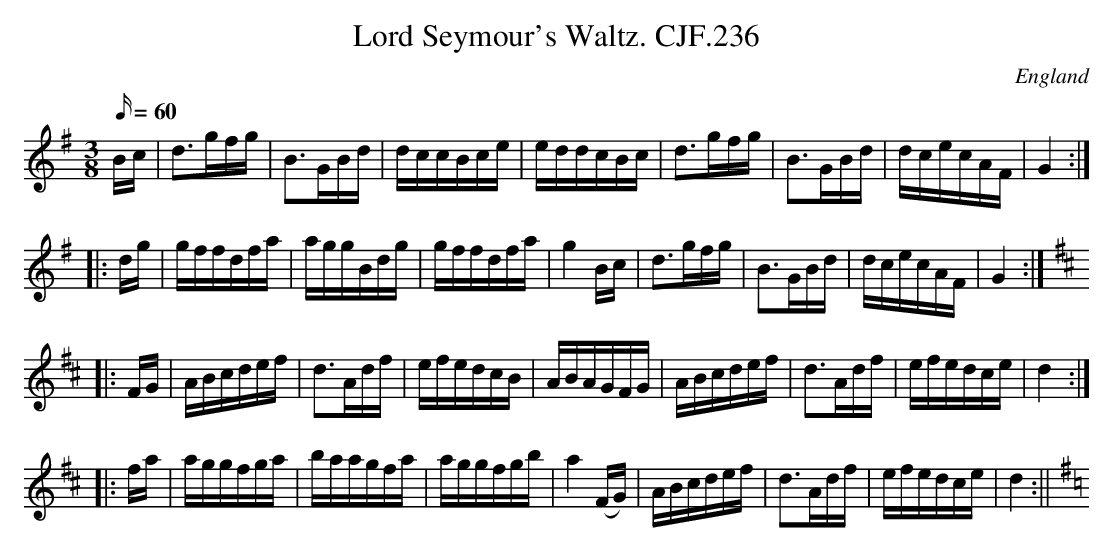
X:1
T:Lord Seymour's Waltz. CJF.236
M:3/8
L:1/16
Q:60
O:England
K:G
Bc|d3gfg|B3GBd|dccBce|eddcBc|d3gfg|B3GBd|dcecAF|G4:||:!dg|
gffdfa|aggBdg|gffdfa|g4Bc|d3gfg|B3GBd|dcecAF|G4:||:!\
K:D
FG|
ABcdef|d3Adf|efedcB|ABAGFG|ABcdef|d3Adf|efedce|d4:||:!
fa|aggfga|baagfa|aggfgb|a4(FG)|ABcdef|d3Adf|efedce|d4:||
K:G
